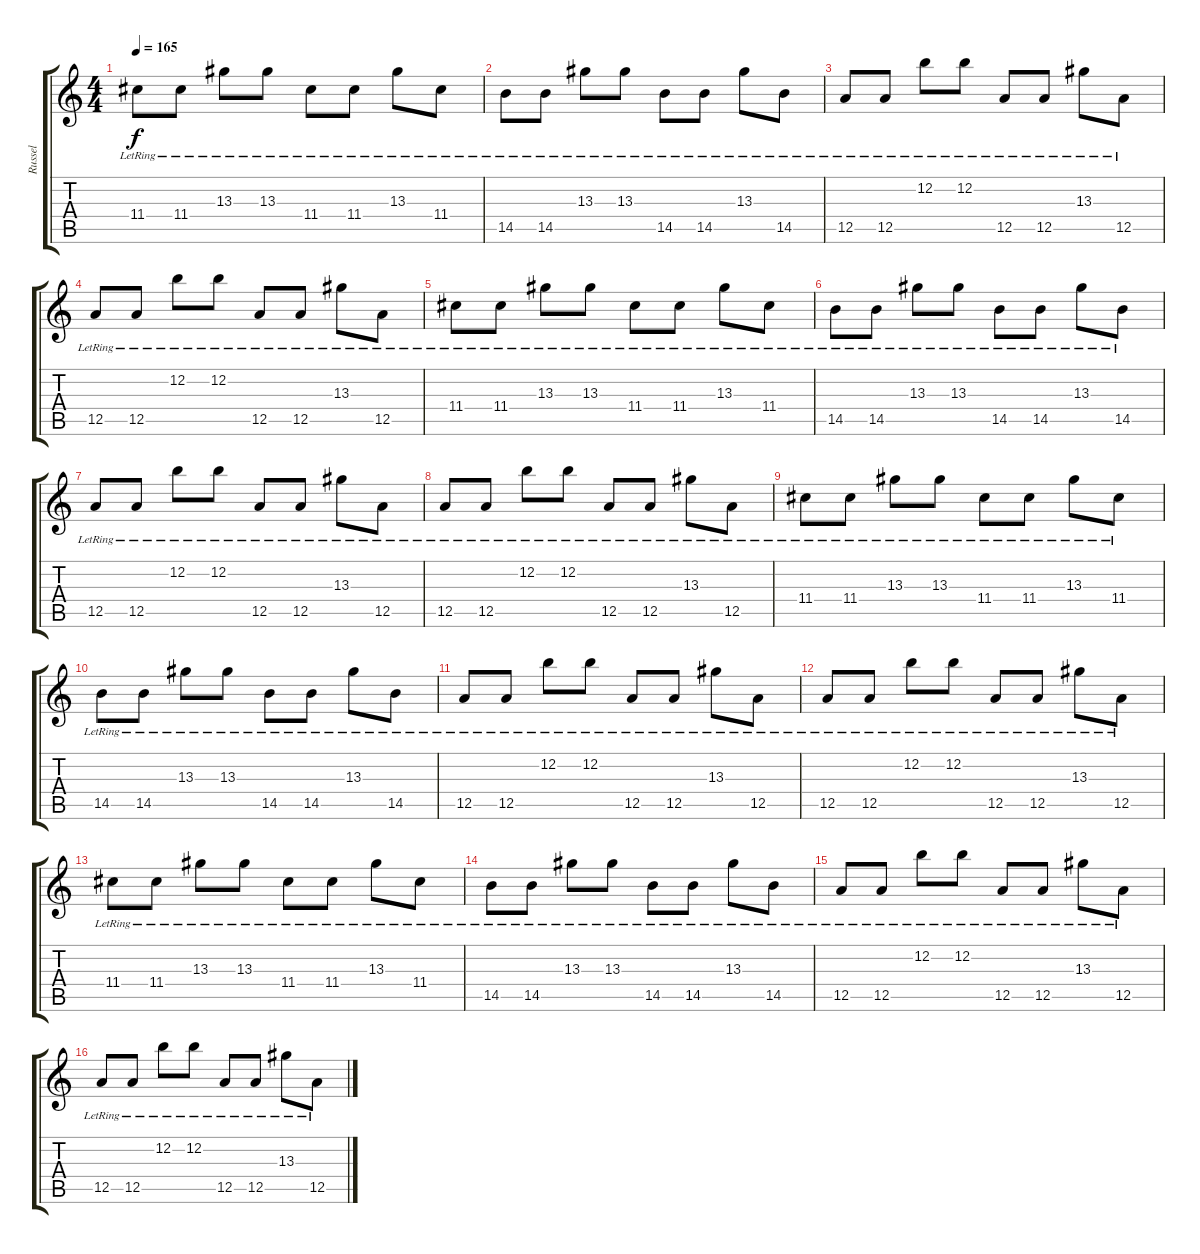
\track ("Russel" "Russel") {instrument electricguitarclean}
\staff {score tabs}
\tuning (E4 B3 G3 D3 A2 E2) {hide}
\ts (4 4)
\tempo 165
\clef g2
\ks c
11.4{lr}.8{dy f} 11.4{lr}.8 13.3{lr}.8 13.3{lr}.8 11.4{lr}.8 11.4{lr}.8 13.3{lr}.8 11.4{lr}.8 |
14.5{lr}.8 14.5{lr}.8 13.3{lr}.8 13.3{lr}.8 14.5{lr}.8 14.5{lr}.8 13.3{lr}.8 14.5{lr}.8 |
12.5{lr}.8 12.5{lr}.8 12.2{lr}.8 12.2{lr}.8 12.5{lr}.8 12.5{lr}.8 13.3{lr}.8 12.5{lr}.8 |
12.5{lr}.8 12.5{lr}.8 12.2{lr}.8 12.2{lr}.8 12.5{lr}.8 12.5{lr}.8 13.3{lr}.8 12.5{lr}.8 |
11.4{lr}.8 11.4{lr}.8 13.3{lr}.8 13.3{lr}.8 11.4{lr}.8 11.4{lr}.8 13.3{lr}.8 11.4{lr}.8 |
14.5{lr}.8 14.5{lr}.8 13.3{lr}.8 13.3{lr}.8 14.5{lr}.8 14.5{lr}.8 13.3{lr}.8 14.5{lr}.8 |
12.5{lr}.8 12.5{lr}.8 12.2{lr}.8 12.2{lr}.8 12.5{lr}.8 12.5{lr}.8 13.3{lr}.8 12.5{lr}.8 |
12.5{lr}.8 12.5{lr}.8 12.2{lr}.8 12.2{lr}.8 12.5{lr}.8 12.5{lr}.8 13.3{lr}.8 12.5{lr}.8 |
11.4{lr}.8 11.4{lr}.8 13.3{lr}.8 13.3{lr}.8 11.4{lr}.8 11.4{lr}.8 13.3{lr}.8 11.4{lr}.8 |
14.5{lr}.8 14.5{lr}.8 13.3{lr}.8 13.3{lr}.8 14.5{lr}.8 14.5{lr}.8 13.3{lr}.8 14.5{lr}.8 |
12.5{lr}.8 12.5{lr}.8 12.2{lr}.8 12.2{lr}.8 12.5{lr}.8 12.5{lr}.8 13.3{lr}.8 12.5{lr}.8 |
12.5{lr}.8 12.5{lr}.8 12.2{lr}.8 12.2{lr}.8 12.5{lr}.8 12.5{lr}.8 13.3{lr}.8 12.5{lr}.8 |
11.4{lr}.8 11.4{lr}.8 13.3{lr}.8 13.3{lr}.8 11.4{lr}.8 11.4{lr}.8 13.3{lr}.8 11.4{lr}.8 |
14.5{lr}.8 14.5{lr}.8 13.3{lr}.8 13.3{lr}.8 14.5{lr}.8 14.5{lr}.8 13.3{lr}.8 14.5{lr}.8 |
12.5{lr}.8 12.5{lr}.8 12.2{lr}.8 12.2{lr}.8 12.5{lr}.8 12.5{lr}.8 13.3{lr}.8 12.5{lr}.8 |
12.5{lr}.8 12.5{lr}.8 12.2{lr}.8 12.2{lr}.8 12.5{lr}.8 12.5{lr}.8 13.3{lr}.8 12.5{lr}.8
